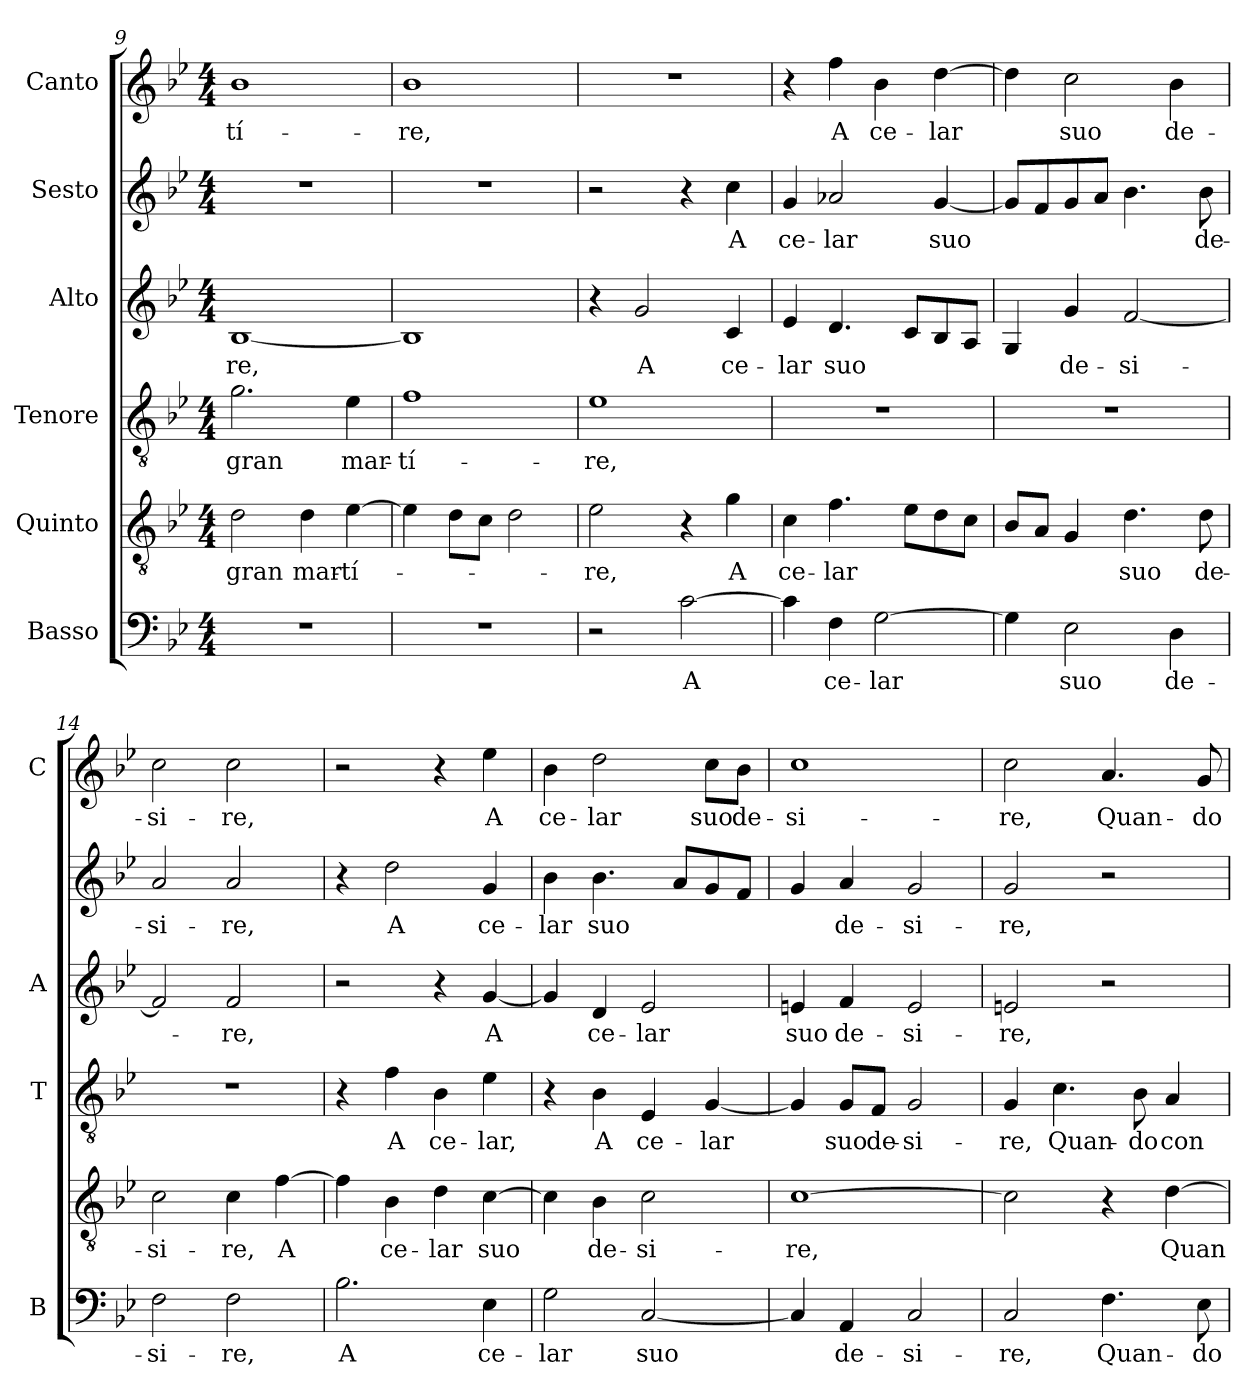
**kern	**text	**kern	**text	**kern	**text	**kern	**text	**kern	**text	**kern	**text
*part6	*part6	*part5	*part5	*part4	*part4	*part3	*part3	*part2	*part2	*part1	*part1
*staff6	*staff6	*staff5	*staff5	*staff4	*staff4	*staff3	*staff3	*staff2	*staff2	*staff1	*staff1
*I"Basso	*	*I"Quinto	*	*I"Tenore	*	*I"Alto	*	*I"Sesto	*	*I"Canto	*
*I'B	*	*	*	*I'T	*	*I'A	*	*	*	*I'C	*
!!LO:LB:g=z
*clefF4	*	*clefGv2	*	*clefGv2	*	*clefG2	*	*clefG2	*	*clefG2	*
*k[b-e-]	*	*k[b-e-]	*	*k[b-e-]	*	*k[b-e-]	*	*k[b-e-]	*	*k[b-e-]	*
*B-:	*	*B-:	*	*B-:	*	*B-:	*	*B-:	*	*B-:	*
*M4/4	*	*M4/4	*	*M4/4	*	*M4/4	*	*M4/4	*	*M4/4	*
=9	=9	=9	=9	=9	=9	=9	=9	=9	=9	=9	=9
!	!	!	!LO:LY:b	!	!LO:LY:b	!	!LO:LY:b	!	!	!	!LO:LY:b
1r	.	2d\	gran	2.g\	gran	[1B-	-re,	1r	.	1b-	-tí-
!	!	!	!LO:LY:b	!	!	!	!	!	!	!	!
.	.	4d\	mar-	.	.	.	.	.	.	.	.
!	!	!	!LO:LY:b	!	!LO:LY:b	!	!	!	!	!	!
.	.	[4e-\	-tí-	4e-\	mar-	.	.	.	.	.	.
=10	=10	=10	=10	=10	=10	=10	=10	=10	=10	=10	=10
!	!	!	!	!	!LO:LY:b	!	!	!	!	!	!LO:LY:b
1r	.	4e-\]	.	1f	-tí-	1B-]	.	1r	.	1b-	-re,
.	.	8d\L	.	.	.	.	.	.	.	.	.
.	.	8c\J	.	.	.	.	.	.	.	.	.
.	.	2d\	.	.	.	.	.	.	.	.	.
=11	=11	=11	=11	=11	=11	=11	=11	=11	=11	=11	=11
!	!	!	!LO:LY:b	!	!LO:LY:b	!	!	!	!	!	!
2r	.	2e-\	-re,	1e-	-re,	4r	.	2r	.	1r	.
!	!	!	!	!	!	!	!LO:LY:b	!	!	!	!
.	.	.	.	.	.	2g/	A	.	.	.	.
!	!LO:LY:b	!	!	!	!	!	!	!	!	!	!
[2c\	A	4r	.	.	.	.	.	4r	.	.	.
!	!	!	!LO:LY:b	!	!	!	!LO:LY:b	!	!LO:LY:b	!	!
.	.	4g\	A	.	.	4c/	ce-	4cc\	A	.	.
=12	=12	=12	=12	=12	=12	=12	=12	=12	=12	=12	=12
!	!	!	!LO:LY:b	!	!	!	!LO:LY:b	!	!LO:LY:b	!	!
4c\]	.	4c\	ce-	1r	.	4e-/	-lar	4g/	ce-	4r	.
!	!LO:LY:b	!	!LO:LY:b	!	!	!	!LO:LY:b	!	!LO:LY:b	!	!LO:LY:b
4F\	ce-	4.f\	-lar	.	.	4.d/	suo	2a-X/	-lar	4ff\	A
!	!LO:LY:b	!	!	!	!	!	!	!	!	!	!LO:LY:b
[2G\	-lar	.	.	.	.	.	.	.	.	4b-\	ce-
.	.	8e-\L	.	.	.	8c/L	.	.	.	.	.
!	!	!	!	!	!	!	!	!	!LO:LY:b	!	!LO:LY:b
.	.	8d\	.	.	.	8B-/	.	[4g/	suo	[4dd\	-lar
.	.	8c\J	.	.	.	8A/J	.	.	.	.	.
=13	=13	=13	=13	=13	=13	=13	=13	=13	=13	=13	=13
4G\]	.	8B-/L	.	1r	.	4G/	.	8g/L]	.	4dd\]	.
.	.	8A/J	.	.	.	.	.	8f/	.	.	.
!	!LO:LY:b	!	!	!	!	!	!LO:LY:b	!	!	!	!LO:LY:b
2E-\	suo	4G/	.	.	.	4g/	de-	8g/	.	2cc\	suo
.	.	.	.	.	.	.	.	8a/J	.	.	.
!	!	!	!LO:LY:b	!	!	!	!LO:LY:b	!	!	!	!
.	.	4.d\	suo	.	.	[2f/	-si-	4.b-\	.	.	.
!	!LO:LY:b	!	!	!	!	!	!	!	!	!	!LO:LY:b
4D\	de-	.	.	.	.	.	.	.	.	4b-\	de-
!	!	!	!LO:LY:b	!	!	!	!	!	!LO:LY:b	!	!
.	.	8d\	de-	.	.	.	.	8b-\	de-	.	.
=14	=14	=14	=14	=14	=14	=14	=14	=14	=14	=14	=14
!	!LO:LY:b	!	!LO:LY:b	!	!	!	!	!	!LO:LY:b	!	!LO:LY:b
2F\	-si-	2c\	-si-	1r	.	2f/]	.	2a/	-si-	2cc\	-si-
!	!LO:LY:b	!	!LO:LY:b	!	!	!	!LO:LY:b	!	!LO:LY:b	!	!LO:LY:b
2F\	-re,	4c\	-re,	.	.	2f/	-re,	2a/	-re,	2cc\	-re,
!	!	!	!LO:LY:b	!	!	!	!	!	!	!	!
.	.	[4f\	A	.	.	.	.	.	.	.	.
=15	=15	=15	=15	=15	=15	=15	=15	=15	=15	=15	=15
!	!LO:LY:b	!	!	!	!	!	!	!	!	!	!
2.B-\	A	4f\]	.	4r	.	2r	.	4r	.	2r	.
!	!	!	!LO:LY:b	!	!LO:LY:b	!	!	!	!LO:LY:b	!	!
.	.	4B-\	ce-	4f\	A	.	.	2dd\	A	.	.
!	!	!	!LO:LY:b	!	!LO:LY:b	!	!	!	!	!	!
.	.	4d\	-lar	4B-\	ce-	4r	.	.	.	4r	.
!	!LO:LY:b	!	!LO:LY:b	!	!LO:LY:b	!	!LO:LY:b	!	!LO:LY:b	!	!LO:LY:b
4E-\	ce-	[4c\	suo	4e-\	-lar,	[4g/	A	4g/	ce-	4ee-\	A
=16	=16	=16	=16	=16	=16	=16	=16	=16	=16	=16	=16
!	!LO:LY:b	!	!	!	!	!	!	!	!LO:LY:b	!	!LO:LY:b
2G\	-lar	4c\]	.	4r	.	4g/]	.	4b-\	-lar	4b-\	ce-
!	!	!	!LO:LY:b	!	!LO:LY:b	!	!LO:LY:b	!	!LO:LY:b	!	!LO:LY:b
.	.	4B-\	de-	4B-\	A	4d/	ce-	4.b-\	suo	2dd\	-lar
!	!LO:LY:b	!	!LO:LY:b	!	!LO:LY:b	!	!LO:LY:b	!	!	!	!
[2C/	suo	2c\	-si-	4E-/	ce-	2e-/	-lar	.	.	.	.
.	.	.	.	.	.	.	.	8a/L	.	.	.
!	!	!	!	!	!LO:LY:b	!	!	!	!	!	!LO:LY:b
.	.	.	.	[4G/	-lar	.	.	8g/	.	8cc\L	suo
!	!	!	!	!	!	!	!	!	!	!	!LO:LY:b
.	.	.	.	.	.	.	.	8f/J	.	8b-\J	de-
=17	=17	=17	=17	=17	=17	=17	=17	=17	=17	=17	=17
!	!	!	!LO:LY:b	!	!	!	!LO:LY:b	!	!	!	!LO:LY:b
4C/]	.	[1c	-re,	4G/]	.	4en/	suo	4g/	.	1cc	-si-
!	!LO:LY:b	!	!	!	!LO:LY:b	!	!LO:LY:b	!	!LO:LY:b	!	!
4AA/	de-	.	.	8G/L	suo	4f/	de-	4a/	de-	.	.
!	!	!	!	!	!LO:LY:b	!	!	!	!	!	!
.	.	.	.	8F/J	de-	.	.	.	.	.	.
!	!LO:LY:b	!	!	!	!LO:LY:b	!	!LO:LY:b	!	!LO:LY:b	!	!
2C/	-si-	.	.	2G/	-si-	2e/	-si-	2g/	-si-	.	.
!!LO:PB:g=z
=18	=18	=18	=18	=18	=18	=18	=18	=18	=18	=18	=18
!	!LO:LY:b	!	!	!	!LO:LY:b	!	!LO:LY:b	!	!LO:LY:b	!	!LO:LY:b
2C/	-re,	2c\]	.	4G/	-re,	2en/	-re,	2g/	-re,	2cc\	-re,
!	!	!	!	!	!LO:LY:b	!	!	!	!	!	!
.	.	.	.	4.c\	Quan-	.	.	.	.	.	.
!	!LO:LY:b	!	!	!	!	!	!	!	!	!	!LO:LY:b
4.F\	Quan-	4r	.	.	.	2r	.	2r	.	4.a/	Quan-
!	!	!	!	!	!LO:LY:b	!	!	!	!	!	!
.	.	.	.	8B-\	-do	.	.	.	.	.	.
!	!	!	!LO:LY:b	!	!LO:LY:b	!	!	!	!	!	!
.	.	[4d\	Quan-	4A/	con	.	.	.	.	.	.
!	!LO:LY:b	!	!	!	!	!	!	!	!	!	!LO:LY:b
8E-\	-do	.	.	.	.	.	.	.	.	8g/	-do
=	=	=	=	=	=	=	=	=	=	=	=
*-	*-	*-	*-	*-	*-	*-	*-	*-	*-	*-	*-
